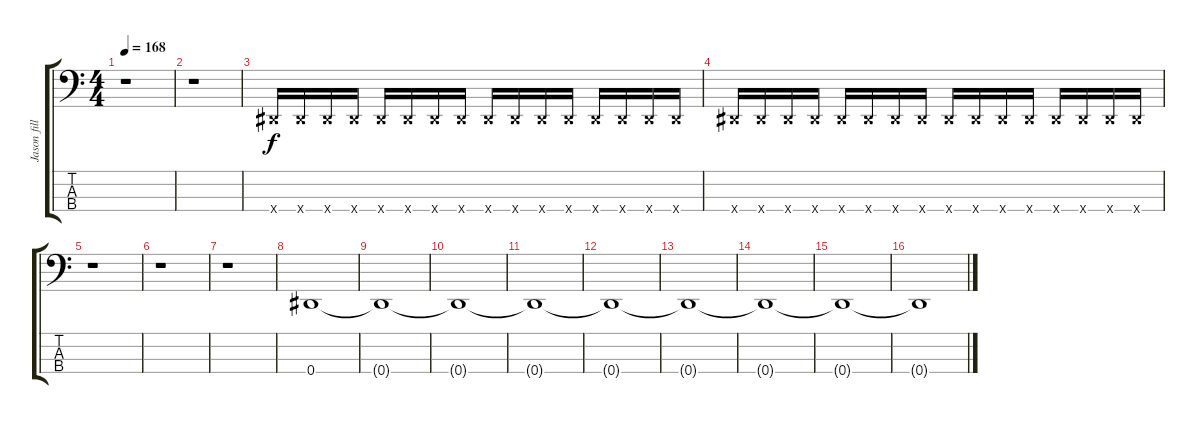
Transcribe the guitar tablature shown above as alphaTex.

\track ("Jason fills" "Jason fill") {instrument electricbassfinger}
\staff {score tabs}
\tuning (Gb2 Db2 Ab1 Eb1) {hide}
\ts (4 4)
\tempo 168
\clef f4
\ks c
r.1{dy f} |
r.1 |
0.4{x}.16 0.4{x}.16 0.4{x}.16 0.4{x}.16 0.4{x}.16 0.4{x}.16 0.4{x}.16 0.4{x}.16 0.4{x}.16 0.4{x}.16 0.4{x}.16 0.4{x}.16 0.4{x}.16 0.4{x}.16 0.4{x}.16 0.4{x}.16 |
0.4{x}.16 0.4{x}.16 0.4{x}.16 0.4{x}.16 0.4{x}.16 0.4{x}.16 0.4{x}.16 0.4{x}.16 0.4{x}.16 0.4{x}.16 0.4{x}.16 0.4{x}.16 0.4{x}.16 0.4{x}.16 0.4{x}.16 0.4{x}.16 |
r.1 |
r.1 |
r.1 |
0.4.1 |
0.4{t}.1 |
0.4{t}.1 |
0.4{t}.1 |
0.4{t}.1 |
0.4{t}.1 |
0.4{t}.1 |
0.4{t}.1 |
0.4{t}.1
